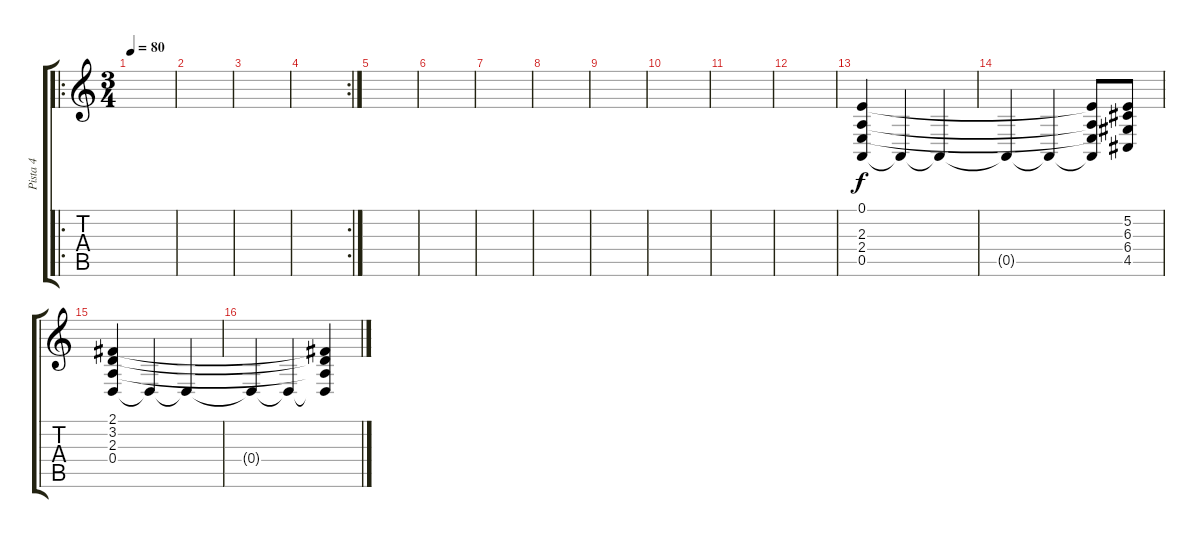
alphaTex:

\track ("Pista 4" "Pista 4") {instrument synthstrings2}
\staff {score tabs}
\tuning (E4 B3 G3 D3 A2 E2) {hide}
\ro
\ts (3 4)
\tempo 80
\clef g2
\ks c
|
|
|
\rc 2
|
|
|
|
|
|
|
|
|
(0.1 2.3 2.4 0.5).4 0.5{t}.4 0.5{t}.4 |
0.5{t}.4 0.5{t}.4 (0.1{t} 2.3{t} 2.4{t} 0.5{t}).8 (5.2 6.3 6.4 4.5).8 |
(2.1 3.2 2.3 0.4).4 0.4{t}.4 0.4{t}.4 |
0.4{t}.4 0.4{t}.4 (2.1{t} 3.2{t} 2.3{t} 0.4{t}).4
